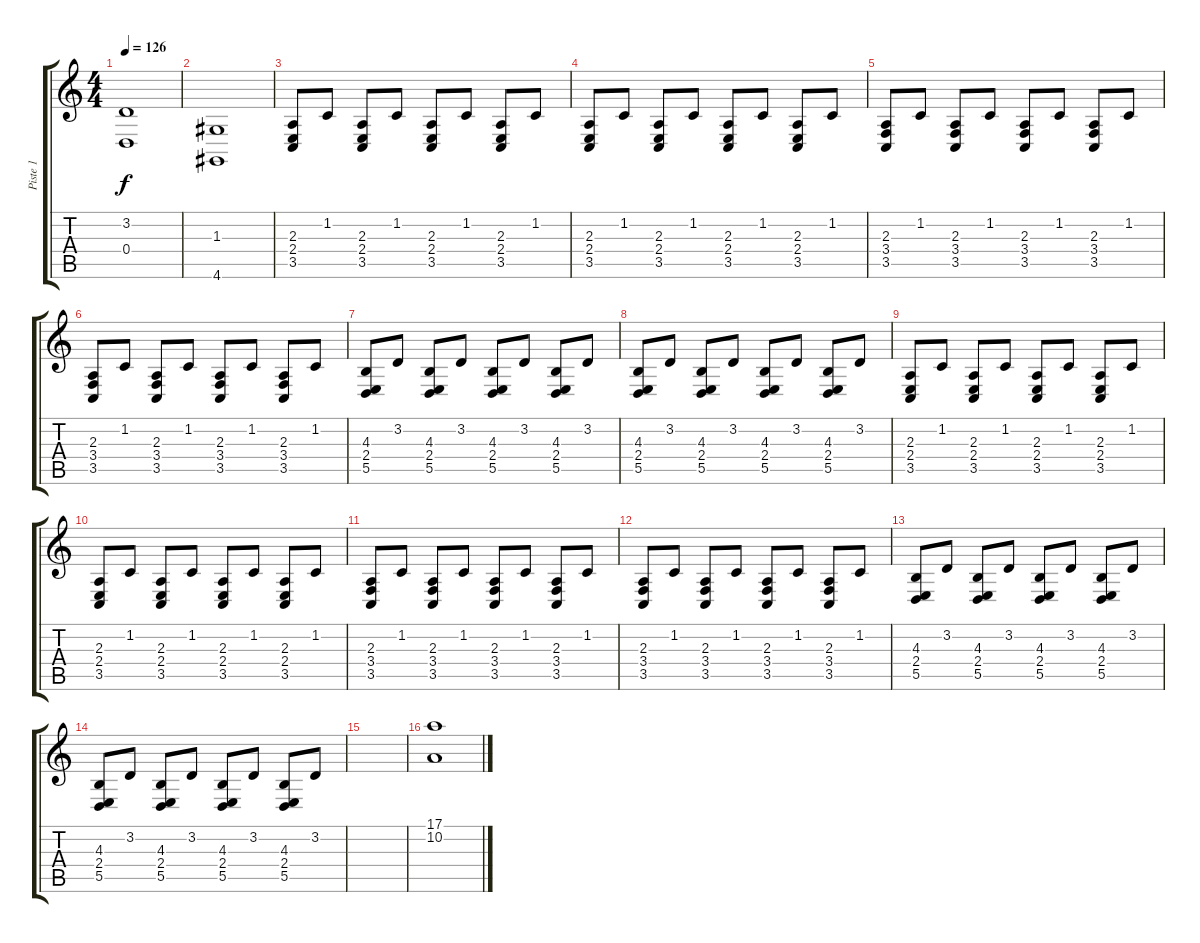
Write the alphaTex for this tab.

\track ("Piste 1" "Piste 1") {instrument acousticgrandpiano}
\staff {score tabs}
\tuning (E4 B3 G3 D3 A2 E2) {hide}
\ts (4 4)
\tempo 126
\clef g2
\ks c
(3.2 0.4).1{dy f} |
(1.3 4.6).1 |
(2.3 2.4 3.5).8 1.2.8 (2.3 2.4 3.5).8 1.2.8 (2.3 2.4 3.5).8 1.2.8 (2.3 2.4 3.5).8 1.2.8 |
(2.3 2.4 3.5).8 1.2.8 (2.3 2.4 3.5).8 1.2.8 (2.3 2.4 3.5).8 1.2.8 (2.3 2.4 3.5).8 1.2.8 |
(2.3 3.4 3.5).8 1.2.8 (2.3 3.4 3.5).8 1.2.8 (2.3 3.4 3.5).8 1.2.8 (2.3 3.4 3.5).8 1.2.8 |
(2.3 3.4 3.5).8 1.2.8 (2.3 3.4 3.5).8 1.2.8 (2.3 3.4 3.5).8 1.2.8 (2.3 3.4 3.5).8 1.2.8 |
(4.3 2.4 5.5).8 3.2.8 (4.3 2.4 5.5).8 3.2.8 (4.3 2.4 5.5).8 3.2.8 (4.3 2.4 5.5).8 3.2.8 |
(4.3 2.4 5.5).8 3.2.8 (4.3 2.4 5.5).8 3.2.8 (4.3 2.4 5.5).8 3.2.8 (4.3 2.4 5.5).8 3.2.8 |
(2.3 2.4 3.5).8 1.2.8 (2.3 2.4 3.5).8 1.2.8 (2.3 2.4 3.5).8 1.2.8 (2.3 2.4 3.5).8 1.2.8 |
(2.3 2.4 3.5).8 1.2.8 (2.3 2.4 3.5).8 1.2.8 (2.3 2.4 3.5).8 1.2.8 (2.3 2.4 3.5).8 1.2.8 |
(2.3 3.4 3.5).8 1.2.8 (2.3 3.4 3.5).8 1.2.8 (2.3 3.4 3.5).8 1.2.8 (2.3 3.4 3.5).8 1.2.8 |
(2.3 3.4 3.5).8 1.2.8 (2.3 3.4 3.5).8 1.2.8 (2.3 3.4 3.5).8 1.2.8 (2.3 3.4 3.5).8 1.2.8 |
(4.3 2.4 5.5).8 3.2.8 (4.3 2.4 5.5).8 3.2.8 (4.3 2.4 5.5).8 3.2.8 (4.3 2.4 5.5).8 3.2.8 |
(4.3 2.4 5.5).8 3.2.8 (4.3 2.4 5.5).8 3.2.8 (4.3 2.4 5.5).8 3.2.8 (4.3 2.4 5.5).8 3.2.8 |
|
(17.1 10.2).1
